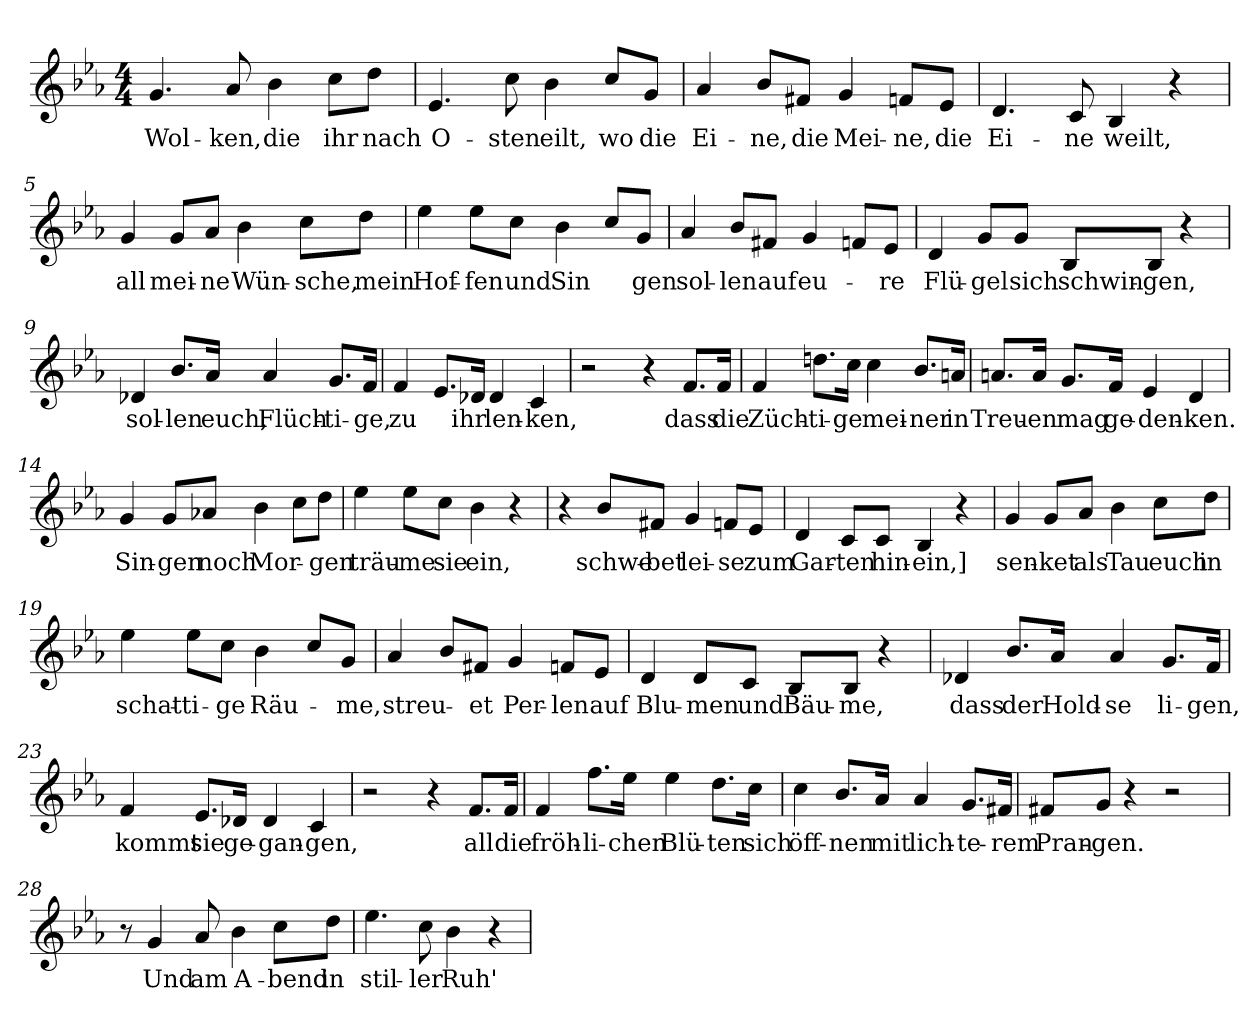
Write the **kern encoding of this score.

**kern	**text
*part1	*part1
*staff1	*staff1
*clefG2	*
*k[b-e-a-]	*
*M4/4	*
=1	=1
!	!LO:LY:b
4.g/	Wol-
!	!LO:LY:b
8a-/	-ken,
!	!LO:LY:b
4b-\	die
!	!LO:LY:b
8cc\L	ihr
!	!LO:LY:b
8dd\J	nach
=2	=2
!	!LO:LY:b
4.e-/	O-
!	!LO:LY:b
8cc\	-sten
!	!LO:LY:b
4b-\	eilt,
!	!LO:LY:b
8cc/L	wo
!	!LO:LY:b
8g/J	die
=3	=3
!	!LO:LY:b
4a-/	Ei-
!	!LO:LY:b
8b-/L	-ne,
!	!LO:LY:b
8f#X/J	die
!	!LO:LY:b
4g/	Mei-
!	!LO:LY:b
8fn/L	-ne,
!	!LO:LY:b
8e-/J	die
=4	=4
!	!LO:LY:b
4.d/	Ei-
!	!LO:LY:b
8c/	-ne
!	!LO:LY:b
4B-/	weilt,
4r	.
=5	=5
!	!LO:LY:b
4g/	all
!	!LO:LY:b
8g/L	mei-
!	!LO:LY:b
8a-/J	-ne
!	!LO:LY:b
4b-\	Wün-
!	!LO:LY:b
8cc\L	-sche,
!	!LO:LY:b
8dd\J	mein
!!LO:LB:g=z
=6	=6
!	!LO:LY:b
4ee-\	Hof-
!	!LO:LY:b
8ee-\L	-fen
!	!LO:LY:b
8cc\J	und
!	!LO:LY:b
4b-\	Sin
8cc/L	.
!	!LO:LY:b
8g/J	-gen
=7	=7
!	!LO:LY:b
4a-/	sol-
!	!LO:LY:b
8b-/L	-len
!	!LO:LY:b
8f#X/J	auf
!	!LO:LY:b
4g/	eu-
8fn/L	.
!	!LO:LY:b
8e-/J	-re
=8	=8
!	!LO:LY:b
4d/	Flü-
!	!LO:LY:b
8g/L	-gel
!	!LO:LY:b
8g/J	sich
!	!LO:LY:b
8B-/L	schwin-
!	!LO:LY:b
8B-/J	-gen,
4r	.
=9	=9
!	!LO:LY:b
4d-X/	sol-
!	!LO:LY:b
8.b-/L	-len
!	!LO:LY:b
16a-/Jk	euch,
!	!LO:LY:b
4a-/	Flüch-
!	!LO:LY:b
8.g/L	-ti-
!	!LO:LY:b
16f/Jk	-ge,
=10	=10
!	!LO:LY:b
4f/	zu
8.e-/L	.
!	!LO:LY:b
16d-X/Jk	ihr
!	!LO:LY:b
4d-/	len-
!	!LO:LY:b
4c/	-ken,
!!LO:LB:g=z
=11	=11
2r	.
4r	.
!	!LO:LY:b
8.f/L	dass
!	!LO:LY:b
16f/Jk	die
=12	=12
!	!LO:LY:b
4f/	Züch-
!	!LO:LY:b
8.ddn\L	-ti-
!	!LO:LY:b
16cc\Jk	-ge
!	!LO:LY:b
4cc\	mei-
!	!LO:LY:b
8.b-/L	-ner
!	!LO:LY:b
16an/Jk	in
=13	=13
!	!LO:LY:b
8.an/L	Treu-
!	!LO:LY:b
16a/Jk	-en
!	!LO:LY:b
8.g/L	mag
!	!LO:LY:b
16f/Jk	ge-
!	!LO:LY:b
4e-/	-den-
!	!LO:LY:b
4d/	-ken.
=14	=14
!	!LO:LY:b
4g/	Sin-
!	!LO:LY:b
8g/L	-gen
!	!LO:LY:b
8a-X/J	noch
!	!LO:LY:b
4b-\	Mor-
8cc\L	.
!	!LO:LY:b
8dd\J	-gen
=15	=15
!	!LO:LY:b
4ee-\	träu-
!	!LO:LY:b
8ee-\L	-me
!	!LO:LY:b
8cc\J	sie
!	!LO:LY:b
4b-\	ein,
4r	.
!!LO:LB:g=z
=16	=16
4r	.
!	!LO:LY:b
8b-/L	schwe-
!	!LO:LY:b
8f#X/J	-bet
!	!LO:LY:b
4g/	lei-
!	!LO:LY:b
8fn/L	-se
!	!LO:LY:b
8e-/J	zum
=17	=17
!	!LO:LY:b
4d/	Gar-
!	!LO:LY:b
8c/L	-ten
!	!LO:LY:b
8c/J	hin-
!	!LO:LY:b
4B-/	-ein,]
4r	.
=18	=18
!	!LO:LY:b
4g/	sen-
!	!LO:LY:b
8g/L	-ket
!	!LO:LY:b
8a-/J	als
!	!LO:LY:b
4b-\	Tau
!	!LO:LY:b
8cc\L	euch
!	!LO:LY:b
8dd\J	in
=19	=19
!	!LO:LY:b
4ee-\	schat-
!	!LO:LY:b
8ee-\L	-ti-
!	!LO:LY:b
8cc\J	-ge
!	!LO:LY:b
4b-\	Räu-
8cc/L	.
!	!LO:LY:b
8g/J	-me,
=20	=20
!	!LO:LY:b
4a-/	streu-
8b-/L	.
!	!LO:LY:b
8f#X/J	-et
!	!LO:LY:b
4g/	Per-
!	!LO:LY:b
8fn/L	-len
!	!LO:LY:b
8e-/J	auf
!!LO:LB:g=z
=21	=21
!	!LO:LY:b
4d/	Blu-
!	!LO:LY:b
8d/L	-men
!	!LO:LY:b
8c/J	und
!	!LO:LY:b
8B-/L	Bäu-
!	!LO:LY:b
8B-/J	-me,
4r	.
=22	=22
!	!LO:LY:b
4d-X/	dass
!	!LO:LY:b
8.b-/L	der
!	!LO:LY:b
16a-/Jk	Hold-
!	!LO:LY:b
4a-/	-se
!	!LO:LY:b
8.g/L	-li-
!	!LO:LY:b
16f/Jk	-gen,
=23	=23
!	!LO:LY:b
4f/	kommt
!	!LO:LY:b
8.e-/L	sie
!	!LO:LY:b
16d-X/Jk	ge-
!	!LO:LY:b
4d-/	-gan-
!	!LO:LY:b
4c/	-gen,
=24	=24
2r	.
4r	.
!	!LO:LY:b
8.f/L	all
!	!LO:LY:b
16f/Jk	die
=25	=25
!	!LO:LY:b
4f/	fröh-
!	!LO:LY:b
8.ff\L	-li-
!	!LO:LY:b
16ee-\Jk	-chen
!	!LO:LY:b
4ee-\	Blü-
!	!LO:LY:b
8.dd\L	-ten
!	!LO:LY:b
16cc\Jk	sich
!!LO:LB:g=z
=26	=26
!	!LO:LY:b
4cc\	öff-
!	!LO:LY:b
8.b-/L	-nen
!	!LO:LY:b
16a-/Jk	mit
!	!LO:LY:b
4a-/	lich-
!	!LO:LY:b
8.g/L	-te-
!	!LO:LY:b
16f#X/Jk	-rem
=27	=27
!	!LO:LY:b
8f#X/L	Pran-
!	!LO:LY:b
8g/J	-gen.
4r	.
2r	.
=28	=28
8r	.
!	!LO:LY:b
4g/	Und
!	!LO:LY:b
8a-/	am
!	!LO:LY:b
4b-\	A-
!	!LO:LY:b
8cc\L	-bend
!	!LO:LY:b
8dd\J	in
=29	=29
!	!LO:LY:b
4.ee-\	stil-
!	!LO:LY:b
8cc\	-ler
!	!LO:LY:b
4b-\	Ruh'
4r	.
=	=
*-	*-
